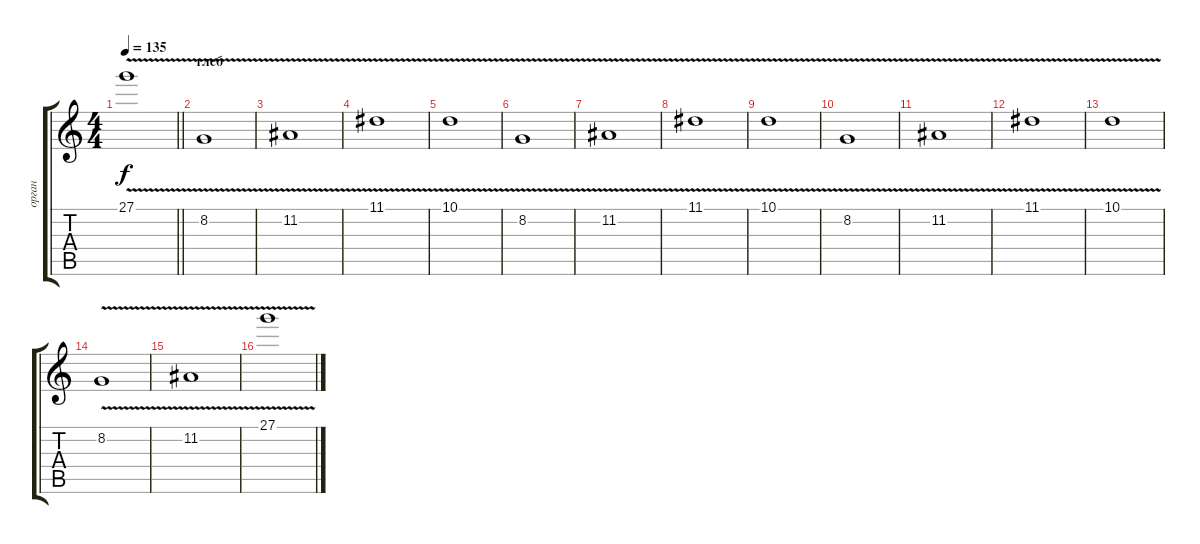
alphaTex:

\track ("орган" "орган") {instrument synthstrings2}
\staff {score tabs}
\tuning (E4 B3 G3 D3 A2 E2) {hide}
\ts (4 4)
\tempo 135
\clef g2
\barLineRight lightlight
\ks c
27.1{v}.1{dy f} |
\section ("" "глеб")
8.2{v}.1 |
11.2{v}.1 |
11.1{v}.1 |
10.1{v}.1 |
8.2{v}.1 |
11.2{v}.1 |
11.1{v}.1 |
10.1{v}.1 |
8.2{v}.1 |
11.2{v}.1 |
11.1{v}.1 |
10.1{v}.1 |
8.2{v}.1 |
11.2{v}.1 |
27.1{v}.1
